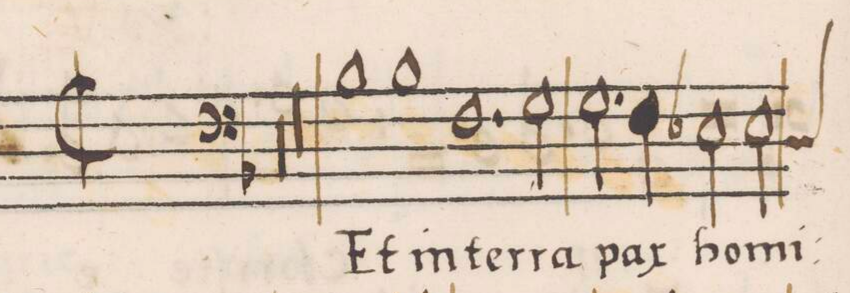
**kern	**text
*I"BASSVS	*
*clefF4	*
*k[b-]	*
*met(C|)	*
*M2/1	*
00r	.
=2-	=2-
=3-	=3-
00r	.
=4-	=4-
=5-	=5-
1B-\	Et
1B-\	in
=6-	=6-
1.F\	ter-
2G\	-ra
=7-	=7-
2.G\	pax-
4F\	.
2E-X\	-ho-
*custos:D	*
2E-\	-mi-
=8-	=8-
*-	*-
